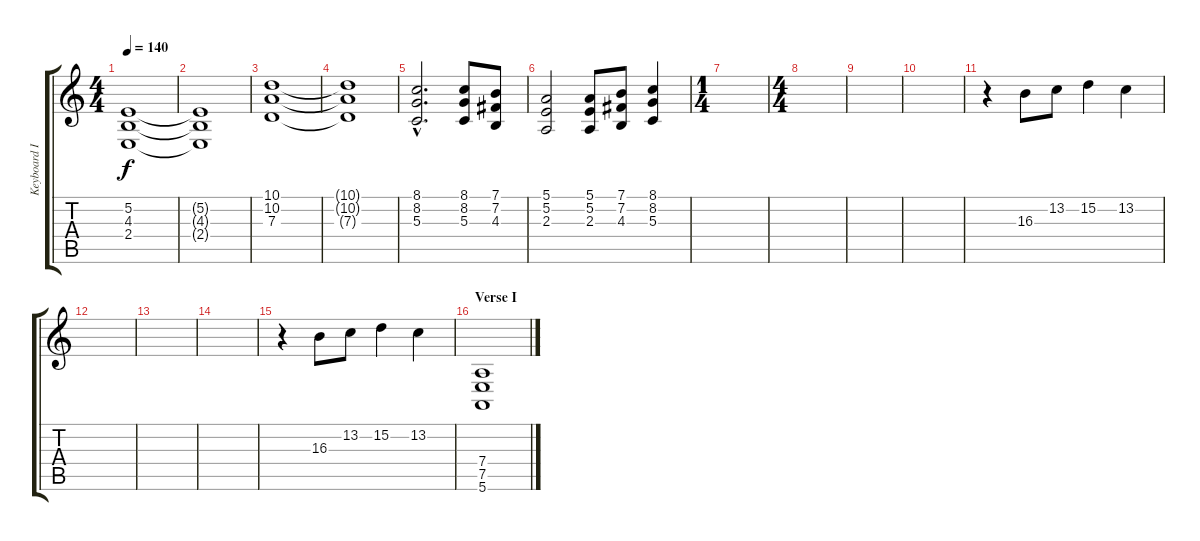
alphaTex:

\track ("Keyboard I" "Keyboard I") {instrument stringensemble1}
\staff {score tabs}
\tuning (E4 B3 G3 D3 A2 E2) {hide}
\ts (4 4)
\tempo 140
\clef g2
\ks c
(5.2 4.3 2.4).1{dy f} |
(5.2{t} 4.3{t} 2.4{t}).1 |
(10.1 10.2 7.3).1 |
(10.1{t} 10.2{t} 7.3{t}).1 |
(8.1{hac} 8.2{hac} 5.3{hac}).2{d} (8.1 8.2 5.3).8 (7.1 7.2 4.3).8 |
(5.1 5.2 2.3).2 (5.1 5.2 2.3).8 (7.1 7.2 4.3).8 (8.1 8.2 5.3).4 |
\ts (1 4)
|
\ts (4 4)
|
|
|
r.4 16.3.8 13.2.8 15.2.4 13.2.4 |
|
|
|
r.4 16.3.8 13.2.8 15.2.4 13.2.4 |
\section ("" "Verse I")
(7.4 7.5 5.6).1{volume 9 instrument stringensemble1}
